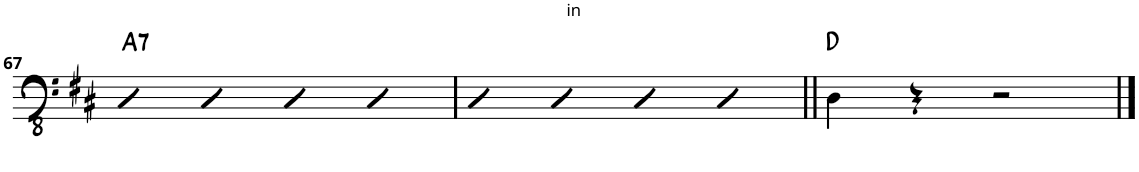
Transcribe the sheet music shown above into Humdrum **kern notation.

**kern	**harte
*part1	*part1
*staff1	*
*I"Piano	*
*I'Pno.	*
!!LO:PB:g=z
*clefFv4	*
*k[f#c#]	*
*M4/4	*
*met(c)	*
=67	=67
!	!LO:H:kt=7
4GG	A:7
4GG	.
4GG	.
4GG	.
=68	=68
4GG	.
4GG	.
4GG	.
4GG	.
=69||	=69||
4DD\	D:maj
4r	.
2r	.
==	==
*-	*-
